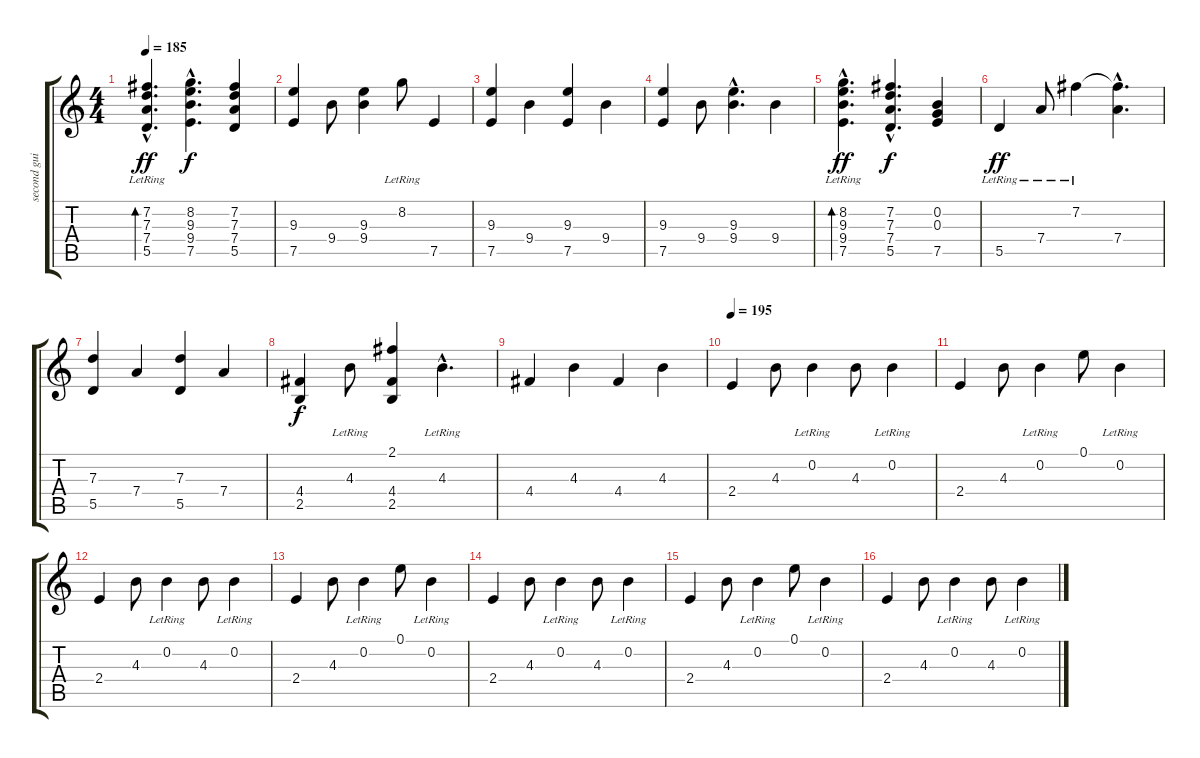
\track ("second guitarist" "second gui") {instrument acousticguitarnylon}
\staff {score tabs}
\tuning (E4 B3 G3 D3 A2 E2) {hide}
\ts (4 4)
\tempo 185
\clef g2
\ks c
(7.2{hac lr} 7.3{hac lr} 7.4{hac lr} 5.5{hac lr}).4{d bd 240 dy ff} (8.2{hac} 9.3{hac} 9.4{hac} 7.5{hac}).4{d dy f} (7.2 7.3 7.4 5.5).4 |
(9.3 7.5).4 9.4.8 (9.3 9.4).4 8.2{lr}.8 7.5.4 |
(9.3 7.5).4 9.4.4 (9.3 7.5).4 9.4.4 |
(9.3 7.5).4 9.4.8 (9.3{hac} 9.4{hac}).4{d} 9.4.4 |
(8.2{hac lr} 9.3{hac lr} 9.4{hac lr} 7.5{hac lr}).4{d bd 240 dy ff} (7.2{hac} 7.3{hac} 7.4{hac} 5.5{hac}).4{d dy f} (0.2 0.3 7.5).4 |
5.5{lr}.4{dy ff} 7.4{lr}.8 7.2{lr}.4 (7.2{hac t} 7.4{hac}).4{d} |
(7.3 5.5).4 7.4.4 (7.3 5.5).4 7.4.4 |
(4.4 2.5).4{dy f} 4.3{lr}.8 (2.1 4.4 2.5).4 4.3{hac lr}.4{d} |
4.4.4 4.3.4 4.4.4 4.3.4 |
\tempo 195
2.4.4 4.3.8 0.2{lr}.4 4.3.8 0.2{lr}.4 |
2.4.4 4.3.8 0.2{lr}.4 0.1.8 0.2{lr}.4 |
2.4.4 4.3.8 0.2{lr}.4 4.3.8 0.2{lr}.4 |
2.4.4 4.3.8 0.2{lr}.4 0.1.8 0.2{lr}.4 |
2.4.4 4.3.8 0.2{lr}.4 4.3.8 0.2{lr}.4 |
2.4.4 4.3.8 0.2{lr}.4 0.1.8 0.2{lr}.4 |
2.4.4 4.3.8 0.2{lr}.4 4.3.8 0.2{lr}.4
